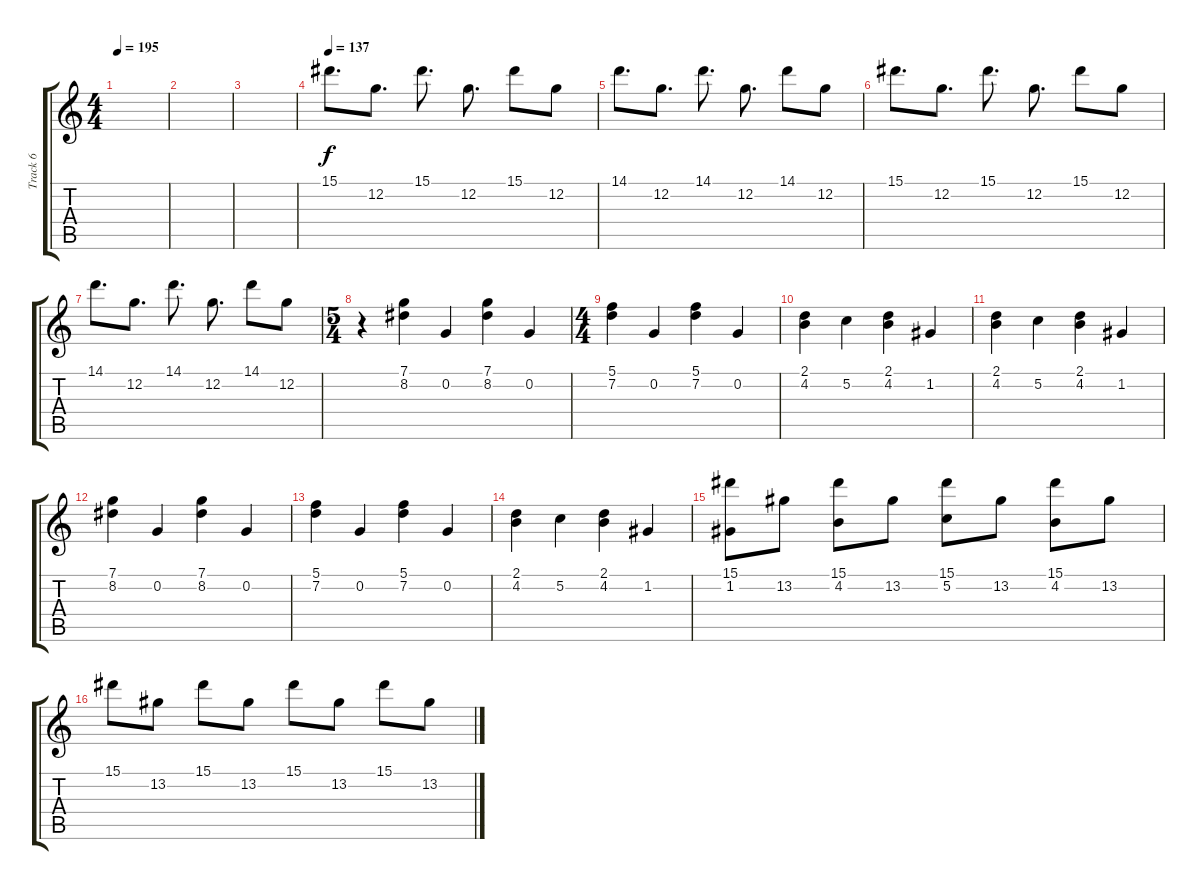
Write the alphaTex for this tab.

\track ("Track 6" "Track 6") {instrument electricguitarclean}
\staff {score tabs}
\tuning (C4 G3 Eb3 Bb2 F2 C2) {hide}
\ts (4 4)
\tempo 195
\clef g2
\ks c
|
|
|
\tempo 137
15.1.8{d} 12.2.8{d} 15.1.8{d} 12.2.8{d} 15.1.8 12.2.8 |
14.1.8{d} 12.2.8{d} 14.1.8{d} 12.2.8{d} 14.1.8 12.2.8 |
15.1.8{d} 12.2.8{d} 15.1.8{d} 12.2.8{d} 15.1.8 12.2.8 |
14.1.8{d} 12.2.8{d} 14.1.8{d} 12.2.8{d} 14.1.8 12.2.8 |
\ts (5 4)
r.4 (7.1 8.2).4 0.2.4 (7.1 8.2).4 0.2.4 |
\ts (4 4)
(5.1 7.2).4 0.2.4 (5.1 7.2).4 0.2.4 |
(2.1 4.2).4 5.2.4 (2.1 4.2).4 1.2.4 |
(2.1 4.2).4 5.2.4 (2.1 4.2).4 1.2.4 |
(7.1 8.2).4 0.2.4 (7.1 8.2).4 0.2.4 |
(5.1 7.2).4 0.2.4 (5.1 7.2).4 0.2.4 |
(2.1 4.2).4 5.2.4 (2.1 4.2).4 1.2.4 |
(15.1 1.2).8 13.2.8 (15.1 4.2).8 13.2.8 (15.1 5.2).8 13.2.8 (15.1 4.2).8 13.2.8 |
15.1.8 13.2.8 15.1.8 13.2.8 15.1.8 13.2.8 15.1.8 13.2.8
